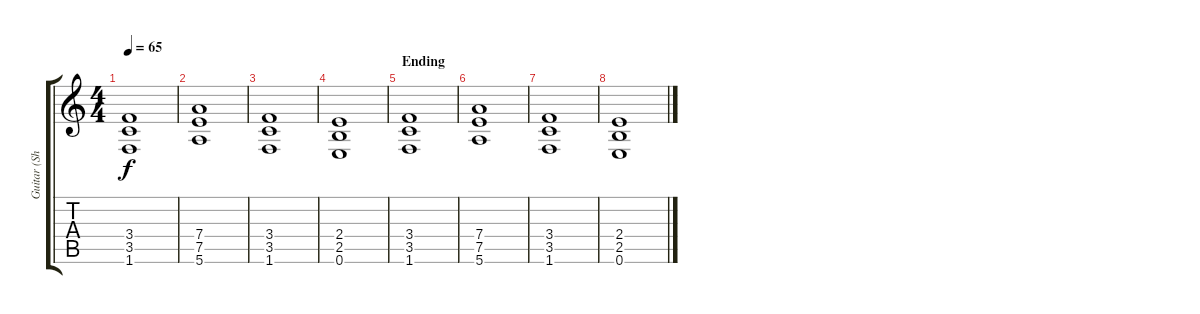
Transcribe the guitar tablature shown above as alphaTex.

\track ("Guitar (Shaun Morgan)" "Guitar (Sh") {instrument acousticguitarnylon}
\staff {score tabs}
\tuning (E4 B3 G3 D3 A2 E2) {hide}
\ts (4 4)
\tempo 65
\clef g2
\ks c
(3.4 3.5 1.6).1{dy f} |
(7.4 7.5 5.6).1 |
(3.4 3.5 1.6).1 |
(2.4 2.5 0.6).1 |
\section ("" "Ending")
(3.4 3.5 1.6).1{volume 12 instrument overdrivenguitar} |
(7.4 7.5 5.6).1 |
(3.4 3.5 1.6).1 |
(2.4 2.5 0.6).1
